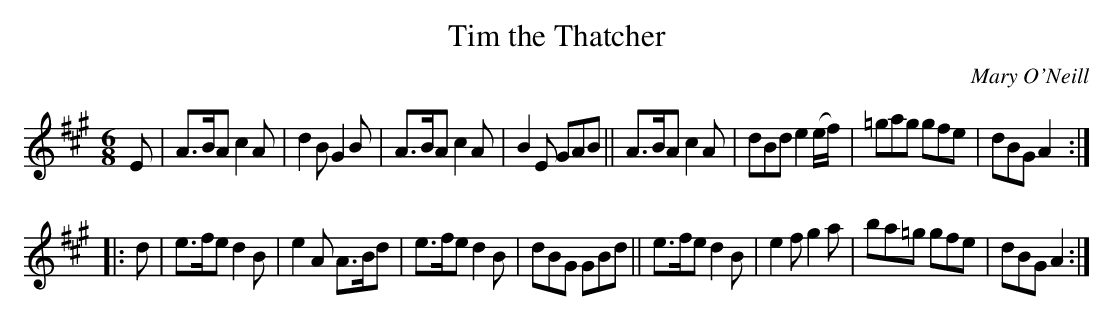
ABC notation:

X:1
T: Tim the Thatcher
O: Mary O'Neill
M: 6/8
L: 1/8
K: A
E |\
A>BA c2A | d2B G2B | A>BA c2A | B2E GAB ||\
A>BA c2A | dBd e2 (e/f/) | =gag gfe | dBG A2 :|
|: d |\
e>fe d2B | e2A A>Bd | e>fe d2B | dBG GBd ||\
e>fe d2B | e2f g2a | ba=g gfe | dBG A2 :|
